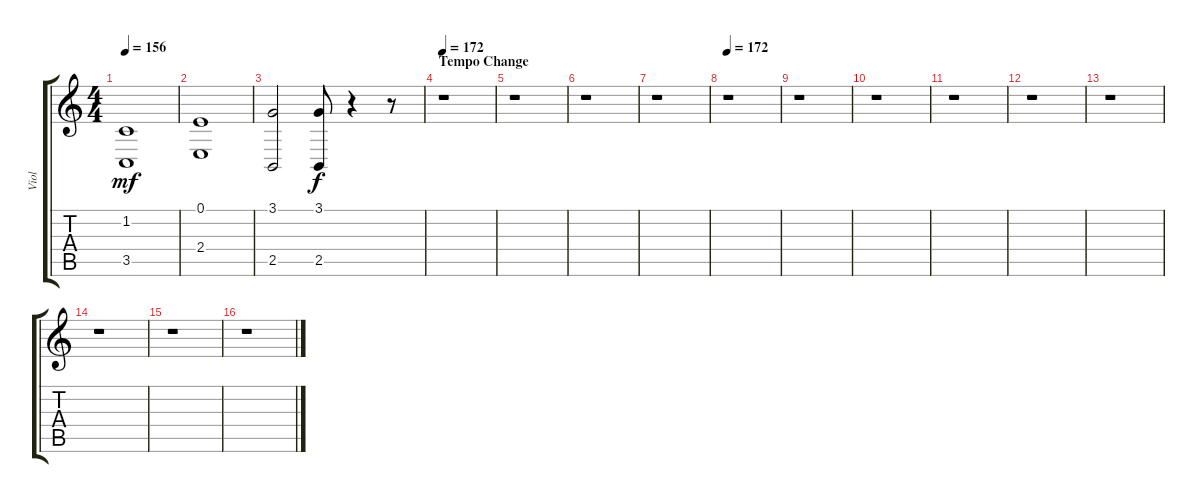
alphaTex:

\track ("Viol" "Viol") {instrument viola}
\staff {score tabs}
\tuning (E4 B3 G3 D3 A2 E2) {hide}
\ts (4 4)
\tempo 156
\clef g2
\ks c
(1.2 3.5).1{dy mf} |
(0.1 2.4).1 |
(3.1 2.5).2 (3.1 2.5).8{dy f} r.4 r.8 |
\section ("" "Tempo Change")
\tempo 172
r.1 |
r.1 |
r.1 |
r.1 |
\tempo 172
r.1 |
r.1 |
r.1 |
r.1 |
\section ("" "")
r.1 |
r.1 |
r.1 |
r.1 |
r.1
